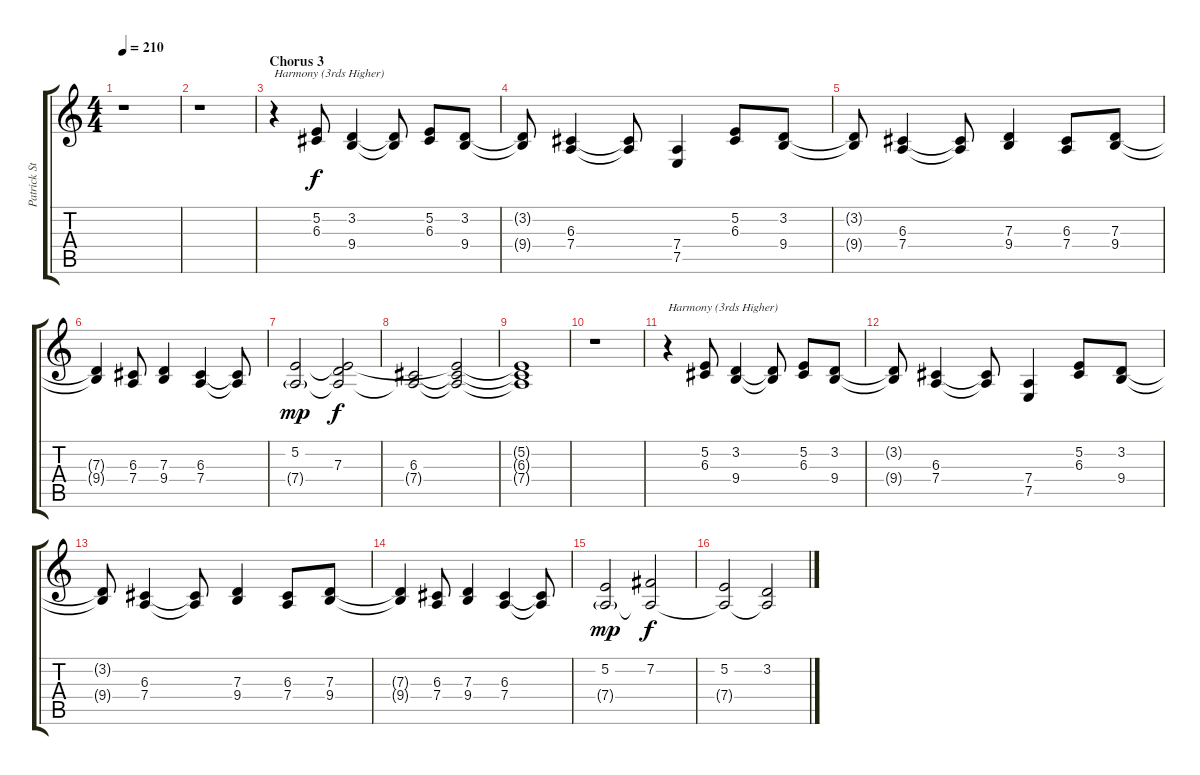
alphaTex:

\track ("Patrick Stump (Lead Vocal and Harmonies)" "Patrick St") {instrument clarinet}
\staff {score tabs}
\tuning (E4 B3 G3 D3 A2 E2) {hide}
\ts (4 4)
\tempo 210
\clef g2
\ks c
r.1{dy f} |
r.1 |
\section ("" "Chorus 3")
r.4{txt "Harmony (3rds Higher)"} (5.2 6.3).8 (3.2 9.4).4 (3.2{t} 9.4{t}).8 (5.2 6.3).8 (3.2 9.4).8 |
(3.2{t} 9.4{t}).8 (6.3 7.4).4 (6.3{t} 7.4{t}).8 (7.4 7.5).4 (5.2 6.3).8 (3.2 9.4).8 |
(3.2{t} 9.4{t}).8 (6.3 7.4).4 (6.3{t} 7.4{t}).8 (7.3 9.4).4 (6.3 7.4).8 (7.3 9.4).8 |
(7.3{t} 9.4{t}).4 (6.3 7.4).8 (7.3 9.4).4 (6.3 7.4).4 (6.3{t} 7.4{t}).8 |
(5.2 7.4{g}).2{dy mp} (5.2{t} 7.3 7.4{t}).2{dy f} |
(6.3 7.4{t}).2 (5.2{t} 6.3{t} 7.4{t}).2 |
(5.2{t} 6.3{t} 7.4{t}).1 |
r.1 |
r.4{txt "Harmony (3rds Higher)"} (5.2 6.3).8 (3.2 9.4).4 (3.2{t} 9.4{t}).8 (5.2 6.3).8 (3.2 9.4).8 |
(3.2{t} 9.4{t}).8 (6.3 7.4).4 (6.3{t} 7.4{t}).8 (7.4 7.5).4 (5.2 6.3).8 (3.2 9.4).8 |
(3.2{t} 9.4{t}).8 (6.3 7.4).4 (6.3{t} 7.4{t}).8 (7.3 9.4).4 (6.3 7.4).8 (7.3 9.4).8 |
(7.3{t} 9.4{t}).4 (6.3 7.4).8 (7.3 9.4).4 (6.3 7.4).4 (6.3{t} 7.4{t}).8 |
(5.2 7.4{g}).2{dy mp} (7.2 7.4{t}).2{dy f} |
(5.2 7.4{t}).2 (3.2 7.4{t}).2
